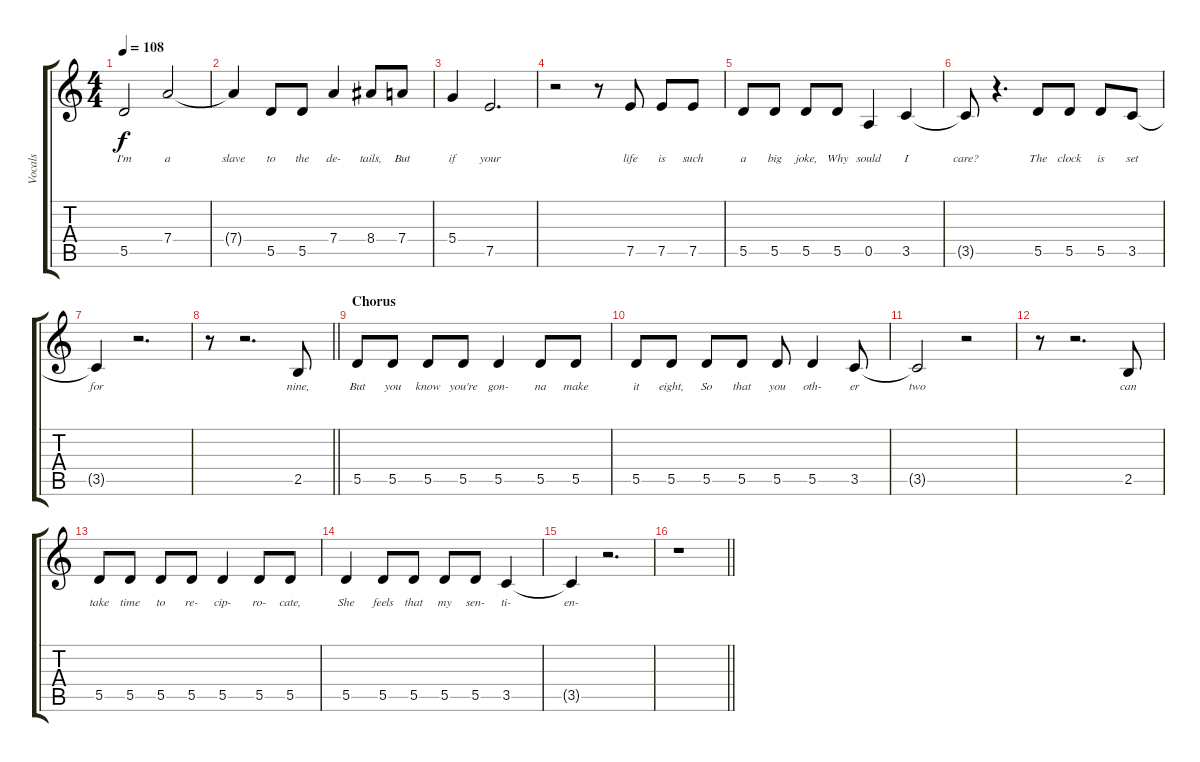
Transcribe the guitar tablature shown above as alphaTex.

\track ("Vocals" "Vocals") {instrument overdrivenguitar}
\staff {score tabs}
\tuning (E4 B3 G3 D3 A2 E2) {hide}
\ts (4 4)
\tempo 108
\clef g2
\ks c
5.5.2{lyrics (0 "I'm") lyrics (1 "") lyrics (2 "") lyrics (3 "") lyrics (4 "") dy f} 7.4.2{lyrics (0 "a") lyrics (1 "") lyrics (2 "") lyrics (3 "") lyrics (4 "")} |
7.4{t}.4{lyrics (0 "slave") lyrics (1 "") lyrics (2 "") lyrics (3 "") lyrics (4 "")} 5.5.8{lyrics (0 "to") lyrics (1 "") lyrics (2 "") lyrics (3 "") lyrics (4 "")} 5.5.8{lyrics (0 "the") lyrics (1 "") lyrics (2 "") lyrics (3 "") lyrics (4 "")} 7.4.4{lyrics (0 "de-") lyrics (1 "") lyrics (2 "") lyrics (3 "") lyrics (4 "")} 8.4.8{lyrics (0 "tails,") lyrics (1 "") lyrics (2 "") lyrics (3 "") lyrics (4 "")} 7.4.8{lyrics (0 "But") lyrics (1 "") lyrics (2 "") lyrics (3 "") lyrics (4 "")} |
5.4.4{lyrics (0 "if") lyrics (1 "") lyrics (2 "") lyrics (3 "") lyrics (4 "")} 7.5.2{d lyrics (0 "your") lyrics (1 "") lyrics (2 "") lyrics (3 "") lyrics (4 "")} |
r.2 r.8 7.5.8{lyrics (0 "life") lyrics (1 "") lyrics (2 "") lyrics (3 "") lyrics (4 "")} 7.5.8{lyrics (0 "is") lyrics (1 "") lyrics (2 "") lyrics (3 "") lyrics (4 "")} 7.5.8{lyrics (0 "such") lyrics (1 "") lyrics (2 "") lyrics (3 "") lyrics (4 "")} |
5.5.8{lyrics (0 "a") lyrics (1 "") lyrics (2 "") lyrics (3 "") lyrics (4 "")} 5.5.8{lyrics (0 "big") lyrics (1 "") lyrics (2 "") lyrics (3 "") lyrics (4 "")} 5.5.8{lyrics (0 "joke,") lyrics (1 "") lyrics (2 "") lyrics (3 "") lyrics (4 "")} 5.5.8{lyrics (0 "Why") lyrics (1 "") lyrics (2 "") lyrics (3 "") lyrics (4 "")} 0.5.4{lyrics (0 "sould") lyrics (1 "") lyrics (2 "") lyrics (3 "") lyrics (4 "")} 3.5.4{lyrics (0 "I") lyrics (1 "") lyrics (2 "") lyrics (3 "") lyrics (4 "")} |
3.5{t}.8{lyrics (0 "care?") lyrics (1 "") lyrics (2 "") lyrics (3 "") lyrics (4 "")} r.4{d} 5.5.8{lyrics (0 "The") lyrics (1 "") lyrics (2 "") lyrics (3 "") lyrics (4 "")} 5.5.8{lyrics (0 "clock") lyrics (1 "") lyrics (2 "") lyrics (3 "") lyrics (4 "")} 5.5.8{lyrics (0 "is") lyrics (1 "") lyrics (2 "") lyrics (3 "") lyrics (4 "")} 3.5.8{lyrics (0 "set") lyrics (1 "") lyrics (2 "") lyrics (3 "") lyrics (4 "")} |
3.5{t}.4{lyrics (0 "for") lyrics (1 "") lyrics (2 "") lyrics (3 "") lyrics (4 "")} r.2{d} |
\barLineRight lightlight
r.8 r.2{d} 2.5.8{lyrics (0 "nine,") lyrics (1 "") lyrics (2 "") lyrics (3 "") lyrics (4 "")} |
\section ("" "Chorus")
5.5.8{lyrics (0 "But") lyrics (1 "") lyrics (2 "") lyrics (3 "") lyrics (4 "")} 5.5.8{lyrics (0 "you") lyrics (1 "") lyrics (2 "") lyrics (3 "") lyrics (4 "")} 5.5.8{lyrics (0 "know") lyrics (1 "") lyrics (2 "") lyrics (3 "") lyrics (4 "")} 5.5.8{lyrics (0 "you're") lyrics (1 "") lyrics (2 "") lyrics (3 "") lyrics (4 "")} 5.5.4{lyrics (0 "gon-") lyrics (1 "") lyrics (2 "") lyrics (3 "") lyrics (4 "")} 5.5.8{lyrics (0 "na") lyrics (1 "") lyrics (2 "") lyrics (3 "") lyrics (4 "")} 5.5.8{lyrics (0 "make") lyrics (1 "") lyrics (2 "") lyrics (3 "") lyrics (4 "")} |
5.5.8{lyrics (0 "it") lyrics (1 "") lyrics (2 "") lyrics (3 "") lyrics (4 "")} 5.5.8{lyrics (0 "eight,") lyrics (1 "") lyrics (2 "") lyrics (3 "") lyrics (4 "")} 5.5.8{lyrics (0 "So") lyrics (1 "") lyrics (2 "") lyrics (3 "") lyrics (4 "")} 5.5.8{lyrics (0 "that") lyrics (1 "") lyrics (2 "") lyrics (3 "") lyrics (4 "")} 5.5.8{lyrics (0 "you") lyrics (1 "") lyrics (2 "") lyrics (3 "") lyrics (4 "")} 5.5.4{lyrics (0 "oth-") lyrics (1 "") lyrics (2 "") lyrics (3 "") lyrics (4 "")} 3.5.8{lyrics (0 "er") lyrics (1 "") lyrics (2 "") lyrics (3 "") lyrics (4 "")} |
3.5{t}.2{lyrics (0 "two") lyrics (1 "") lyrics (2 "") lyrics (3 "") lyrics (4 "")} r.2 |
r.8 r.2{d} 2.5.8{lyrics (0 "can") lyrics (1 "") lyrics (2 "") lyrics (3 "") lyrics (4 "")} |
5.5.8{lyrics (0 "take") lyrics (1 "") lyrics (2 "") lyrics (3 "") lyrics (4 "")} 5.5.8{lyrics (0 "time") lyrics (1 "") lyrics (2 "") lyrics (3 "") lyrics (4 "")} 5.5.8{lyrics (0 "to") lyrics (1 "") lyrics (2 "") lyrics (3 "") lyrics (4 "")} 5.5.8{lyrics (0 "re-") lyrics (1 "") lyrics (2 "") lyrics (3 "") lyrics (4 "")} 5.5.4{lyrics (0 "cip-") lyrics (1 "") lyrics (2 "") lyrics (3 "") lyrics (4 "")} 5.5.8{lyrics (0 "ro-") lyrics (1 "") lyrics (2 "") lyrics (3 "") lyrics (4 "")} 5.5.8{lyrics (0 "cate,") lyrics (1 "") lyrics (2 "") lyrics (3 "") lyrics (4 "")} |
5.5.4{lyrics (0 "She") lyrics (1 "") lyrics (2 "") lyrics (3 "") lyrics (4 "")} 5.5.8{lyrics (0 "feels") lyrics (1 "") lyrics (2 "") lyrics (3 "") lyrics (4 "")} 5.5.8{lyrics (0 "that") lyrics (1 "") lyrics (2 "") lyrics (3 "") lyrics (4 "")} 5.5.8{lyrics (0 "my") lyrics (1 "") lyrics (2 "") lyrics (3 "") lyrics (4 "")} 5.5.8{lyrics (0 "sen-") lyrics (1 "") lyrics (2 "") lyrics (3 "") lyrics (4 "")} 3.5.4{lyrics (0 "ti-") lyrics (1 "") lyrics (2 "") lyrics (3 "") lyrics (4 "")} |
3.5{t}.4{lyrics (0 "en-") lyrics (1 "") lyrics (2 "") lyrics (3 "") lyrics (4 "")} r.2{d} |
\barLineRight lightlight
r.1
